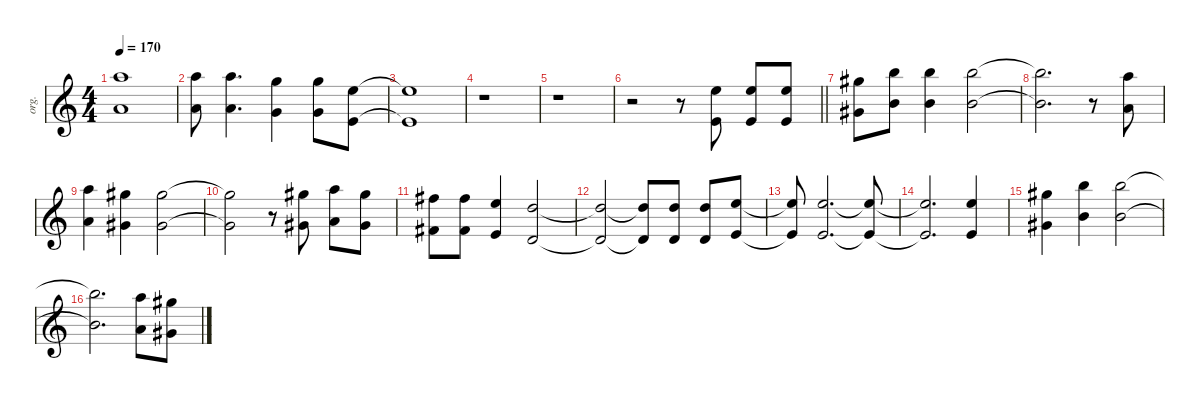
\defaultSystemsLayout 4
\hideDynamics
\bracketExtendMode nobrackets
\otherSystemsTrackNameOrientation horizontal
\track ("Vocals" "org.") {instrument rockorgan}
\staff {score}
\tuning (E4 B3 G3 D3 A2 E2)
\ts (4 4)
\tempo 170
\clef g2
\ks c
(17.1{t} 14.3{t}).1{dy f beam Down} |
(17.1 14.3).8{beam Down} (17.1 14.3).4{d beam Down} (15.1 12.3).4{beam Down} (15.1 12.3).8{beam Down} (12.1 9.3).8{beam Down} |
(12.1{t} 9.3{t}).1{beam Up} |
r.1{beam Down} |
r.1{beam Down} |
\barLineRight lightlight
r.2{beam Down} r.8{beam Down} (12.1 9.3).8{beam Up} (12.1 9.3).8{beam Up} (12.1 9.3).8{beam Up} |
(16.1{acc #} 13.3{acc #}).8{beam Down} (19.1 16.3).8{beam Down} (19.1 16.3).4{beam Down} (19.1 16.3).2{beam Down} |
(19.1{t} 16.3{t}).2{d beam Down} r.8{beam Down} (17.1 14.3).8{beam Down} |
(17.1 14.3).4{beam Down} (16.1{acc #} 13.3{acc #}).4{beam Down} (16.1{acc #} 13.3{acc #}).2{beam Down} |
(16.1{t acc #} 13.3{t acc #}).2{beam Down} r.8{beam Down} (16.1{acc #} 13.3{acc #}).8{beam Down} (17.1 14.3).8{beam Down} (16.1{acc #} 13.3{acc #}).8{beam Down} |
(14.1{acc #} 11.3{acc #}).8{beam Down} (14.1{acc #} 11.3{acc #}).8{beam Down} (12.1 9.3).4{beam Up} (10.1 7.3).2{beam Up} |
(10.1{t} 7.3{t}).2{beam Up} (10.1{t} 7.3{t}).8{beam Up} (10.1 7.3).8{beam Up} (10.1 7.3).8{beam Up} (12.1 9.3).8{beam Up} |
(12.1{t} 9.3{t}).8{beam Up} (12.1 9.3).2{d beam Up} (12.1{t} 9.3{t}).8{beam Up} |
(12.1{t} 9.3{t}).2{d beam Up} (12.1 9.3).4{beam Up} |
(16.1{acc #} 13.3{acc #}).4{beam Down} (19.1 16.3).4{beam Down} (19.1 16.3).2{beam Down} |
(19.1{t} 16.3{t}).2{d beam Down} (17.1 14.3).8{beam Down} (16.1{acc #} 13.3{acc #}).8{beam Down}
